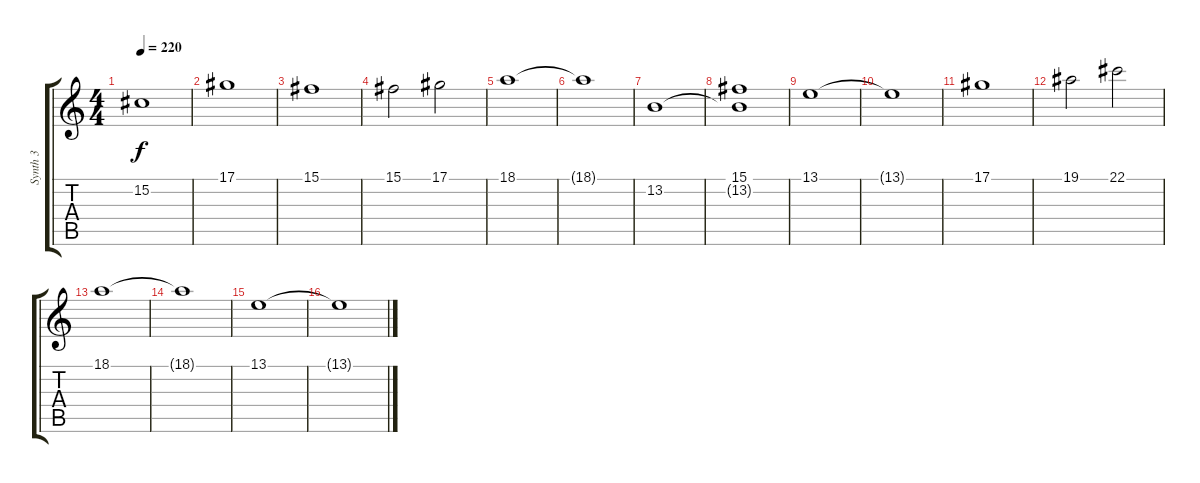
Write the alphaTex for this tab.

\track ("Synth 3" "Synth 3") {instrument stringensemble1}
\staff {score tabs}
\tuning (Eb4 Bb3 Gb3 Db3 Ab2 Eb2) {hide}
\ts (4 4)
\tempo 220
\clef g2
\ks c
15.2.1{dy f} |
17.1.1 |
15.1.1 |
15.1.2 17.1.2 |
18.1.1 |
18.1{t}.1 |
13.2.1 |
(15.1 13.2{t}).1 |
13.1.1 |
13.1{t}.1 |
17.1.1 |
19.1.2 22.1.2 |
18.1.1 |
18.1{t}.1 |
13.1.1 |
13.1{t}.1
